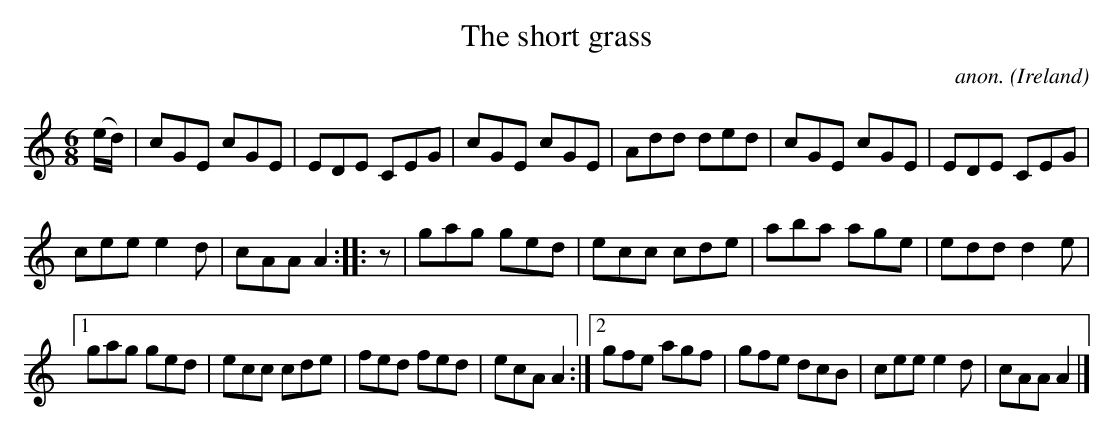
X:1
T:The short grass
C:anon.
O:Ireland
M:6/8
L:1/8
K:C
(e/d/)|cGE cGE|EDE CEG|cGE cGE|Add ded|cGE cGE|EDE CEG|
cee e2d|cAA A2::z|gag ged|ecc cde|aba age|edd d2e|
[1 gag ged|ecc cde|fed fed|ecA A2:|[2 gfe agf|gfe dcB|cee e2d|cAA A2|]
W:
W:
